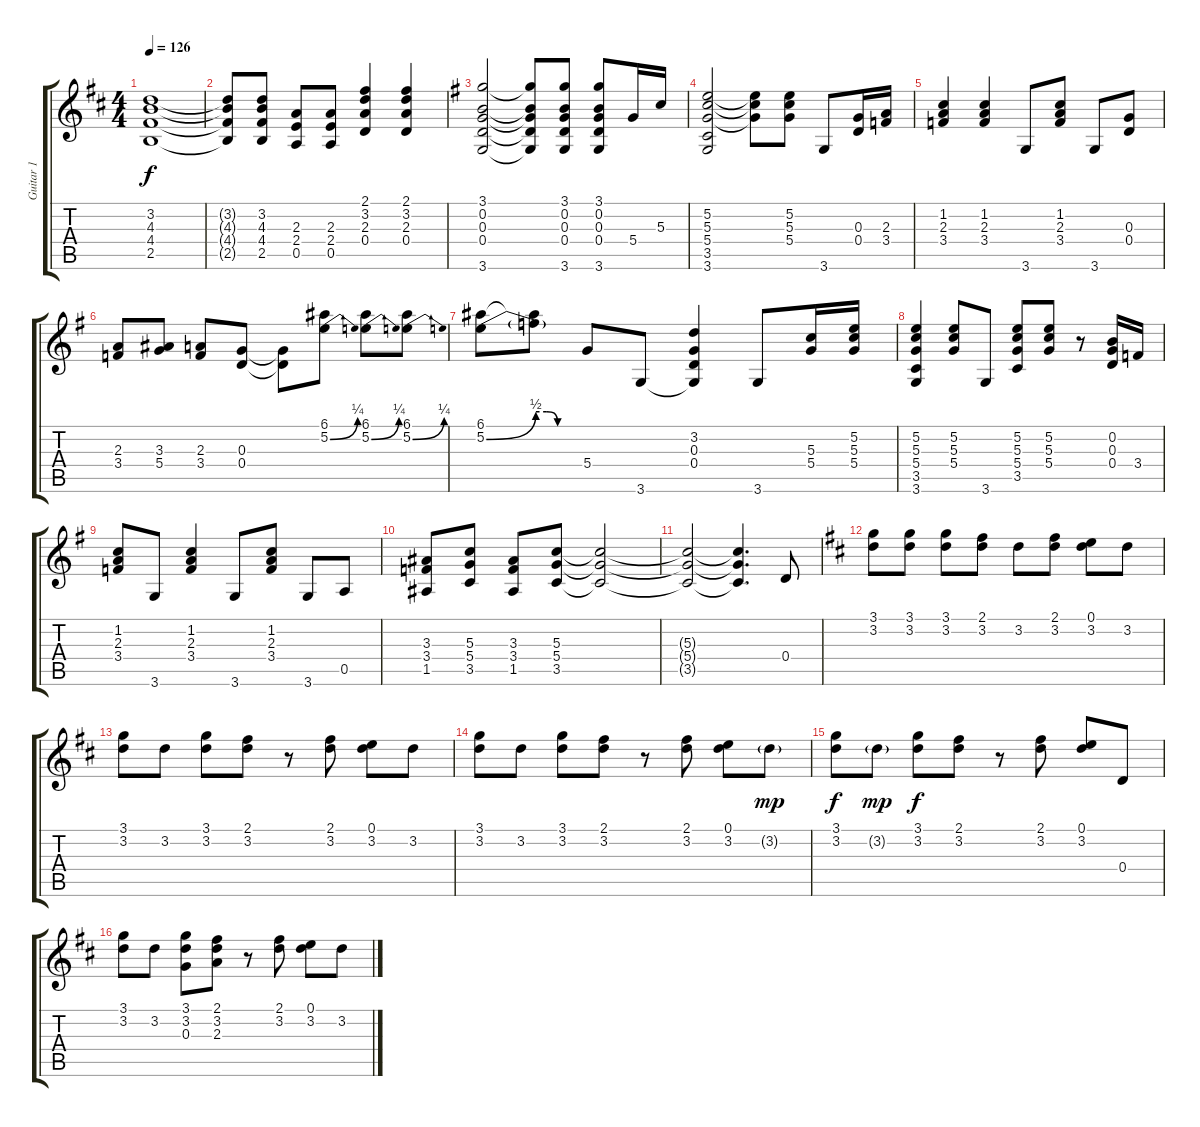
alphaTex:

\track ("Guitar 1" "Guitar 1") {instrument overdrivenguitar}
\staff {score tabs}
\tuning (E4 B3 G3 D3 A2 E2) {hide}
\ts (4 4)
\tempo 126
\clef g2
\ks d
(3.2 4.3 4.4 2.5).1{dy f} |
(3.2{t} 4.3{t} 4.4{t} 2.5{t}).8 (3.2 4.3 4.4 2.5).8 (2.3 2.4 0.5).8 (2.3 2.4 0.5).8 (2.1 3.2 2.3 0.4).4 (2.1 3.2 2.3 0.4).4 |
\ks g
(3.1 0.2 0.3 0.4 3.6).2 (3.1{t} 0.2{t} 0.3{t} 0.4{t} 3.6{t}).8 (3.1 0.2 0.3 0.4 3.6).8 (3.1 0.2 0.3 0.4 3.6).8 5.4.16 5.3.16 |
(5.2 5.3 5.4 3.5 3.6).2 (5.2{t} 5.3{t} 5.4{t}).8 (5.2 5.3 5.4).8 3.6.8 (0.3 0.4).16 (2.3 3.4).16 |
(1.2 2.3 3.4).4 (1.2 2.3 3.4).4 3.6.8 (1.2 2.3 3.4).8 3.6.8 (0.3 0.4).8 |
(2.3 3.4).8 (3.3 5.4).8 (2.3 3.4).8 (0.3 0.4).8 (0.3{t} 0.4{t}).8 (6.1 5.2{be (bend 0 0 60 1)}).8 (6.1 5.2{be (bend 0 0 60 1)}).8 (6.1 5.2{be (bend 0 0 60 1)}).8 |
(6.1 5.2{be (bend 0 0 60 2)}).8 (6.1{t} 5.2{be (custom 0 2 15 2 30 0 60 0) t}).8 5.4.8 3.6.8 (3.2 0.3 0.4 3.6{t}).4 3.6.8 (5.3 5.4).16 (5.2 5.3 5.4).16 |
(5.2 5.3 5.4 3.5 3.6).4 (5.2 5.3 5.4).8 3.6.8 (5.2 5.3 5.4 3.5).8 (5.2 5.3 5.4).8 r.8 (0.2 0.3 0.4).16 3.4.16 |
(1.2 2.3 3.4).8 3.6.8 (1.2 2.3 3.4).4 3.6.8 (1.2 2.3 3.4).8 3.6.8 0.5.8 |
(3.3 3.4 1.5).8 (5.3 5.4 3.5).8 (3.3 3.4 1.5).8 (5.3 5.4 3.5).8 (5.3{t} 5.4{t} 3.5{t}).2 |
(5.3{t} 5.4{t} 3.5{t}).2 (5.3{t} 5.4{t} 3.5{t}).4{d} 0.4.8 |
\ks d
(3.1 3.2).8 (3.1 3.2).8 (3.1 3.2).8 (2.1 3.2).8 3.2.8 (2.1 3.2).8 (0.1 3.2).8 3.2.8 |
(3.1 3.2).8 3.2.8 (3.1 3.2).8 (2.1 3.2).8 r.8 (2.1 3.2).8 (0.1 3.2).8 3.2.8 |
(3.1 3.2).8 3.2.8 (3.1 3.2).8 (2.1 3.2).8 r.8 (2.1 3.2).8 (0.1 3.2).8 3.2{g}.8{dy mp} |
(3.1 3.2).8{dy f} 3.2{g}.8{dy mp} (3.1 3.2).8{dy f} (2.1 3.2).8 r.8 (2.1 3.2).8 (0.1 3.2).8 0.4.8 |
(3.1 3.2).8 3.2.8 (3.1 3.2 0.3).8 (2.1 3.2 2.3).8 r.8 (2.1 3.2).8 (0.1 3.2).8 3.2.8
